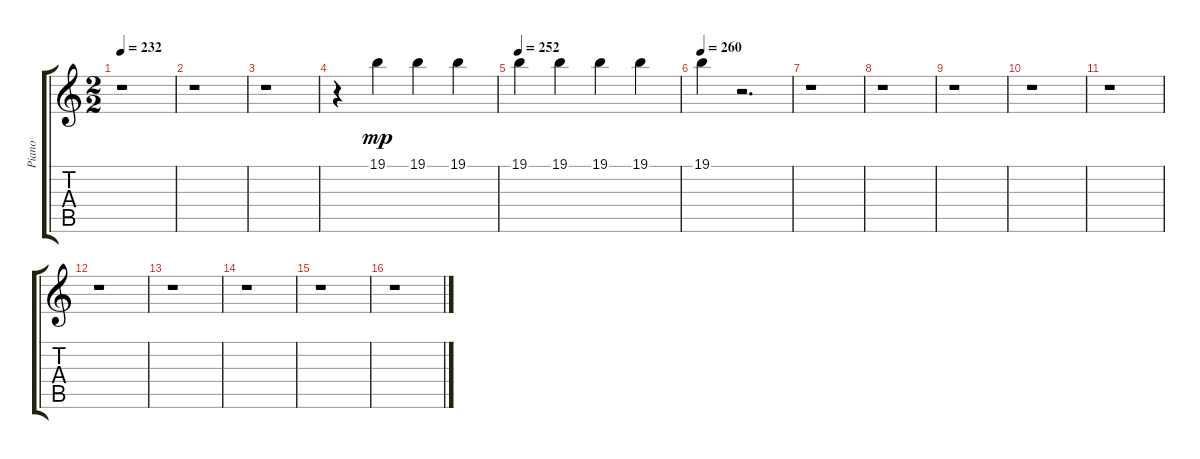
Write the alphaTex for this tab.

\track ("Piano" "Piano") {instrument acousticgrandpiano}
\staff {score tabs}
\tuning (E4 B3 G3 D3 A2 E2) {hide}
\ts (2 2)
\tempo 232
\clef g2
\ks c
r.1{dy mp} |
r.1 |
r.1 |
r.4 19.1.4 19.1.4 19.1.4 |
\tempo 252
19.1.4 19.1.4 19.1.4 19.1.4 |
\tempo 260
19.1.4 r.2{d} |
r.1 |
r.1 |
r.1 |
r.1 |
r.1 |
r.1 |
r.1 |
r.1 |
r.1 |
r.1
